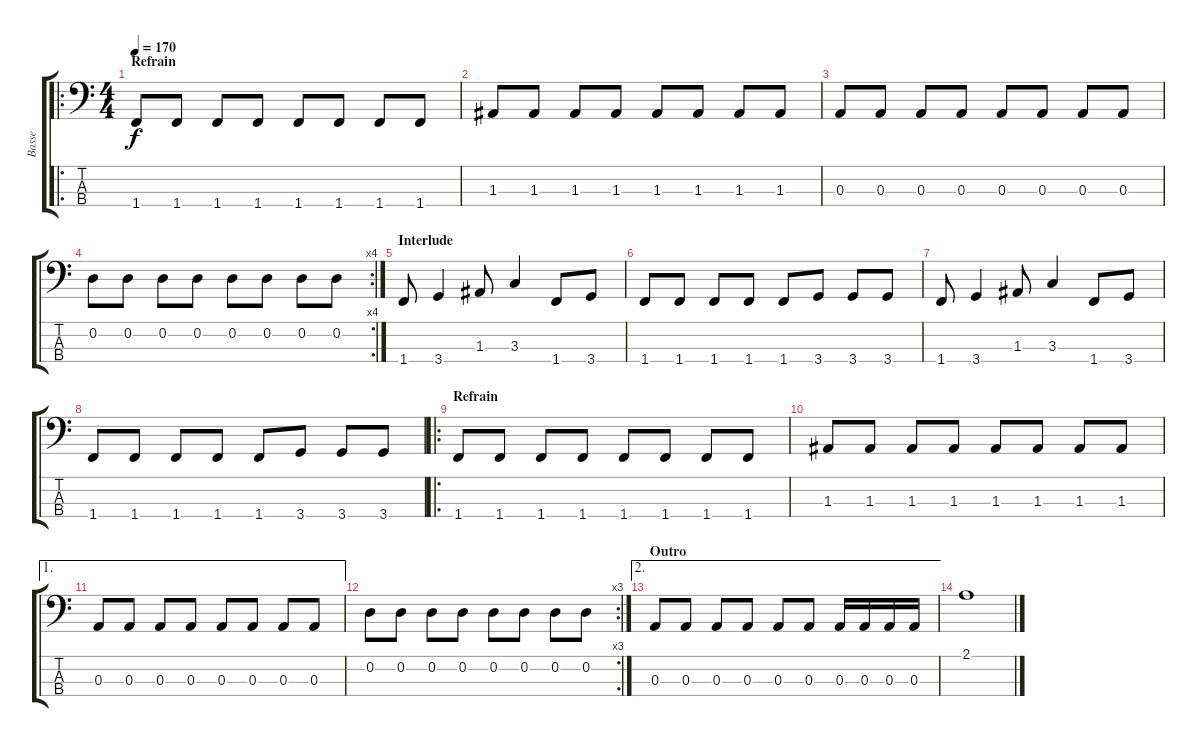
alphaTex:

\track ("Basse" "Basse") {instrument electricbassfinger}
\staff {score tabs}
\tuning (G2 D2 A1 E1) {hide}
\ro
\ts (4 4)
\section ("" "Refrain")
\tempo 170
\clef f4
\ks c
1.4.8{dy f} 1.4.8 1.4.8 1.4.8 1.4.8 1.4.8 1.4.8 1.4.8 |
1.3.8 1.3.8 1.3.8 1.3.8 1.3.8 1.3.8 1.3.8 1.3.8 |
0.3.8 0.3.8 0.3.8 0.3.8 0.3.8 0.3.8 0.3.8 0.3.8 |
\rc 4
0.2.8 0.2.8 0.2.8 0.2.8 0.2.8 0.2.8 0.2.8 0.2.8 |
\section ("" "Interlude")
1.4.8 3.4.4 1.3.8 3.3.4 1.4.8 3.4.8 |
1.4.8 1.4.8 1.4.8 1.4.8 1.4.8 3.4.8 3.4.8 3.4.8 |
1.4.8 3.4.4 1.3.8 3.3.4 1.4.8 3.4.8 |
1.4.8 1.4.8 1.4.8 1.4.8 1.4.8 3.4.8 3.4.8 3.4.8 |
\ro
\section ("" "Refrain")
1.4.8 1.4.8 1.4.8 1.4.8 1.4.8 1.4.8 1.4.8 1.4.8 |
1.3.8 1.3.8 1.3.8 1.3.8 1.3.8 1.3.8 1.3.8 1.3.8 |
\ae 1
0.3.8 0.3.8 0.3.8 0.3.8 0.3.8 0.3.8 0.3.8 0.3.8 |
\rc 3
0.2.8 0.2.8 0.2.8 0.2.8 0.2.8 0.2.8 0.2.8 0.2.8 |
\ae 2
\section ("" "Outro")
0.3.8 0.3.8 0.3.8 0.3.8 0.3.8 0.3.8 0.3.16 0.3.16 0.3.16 0.3.16 |
2.1.1
